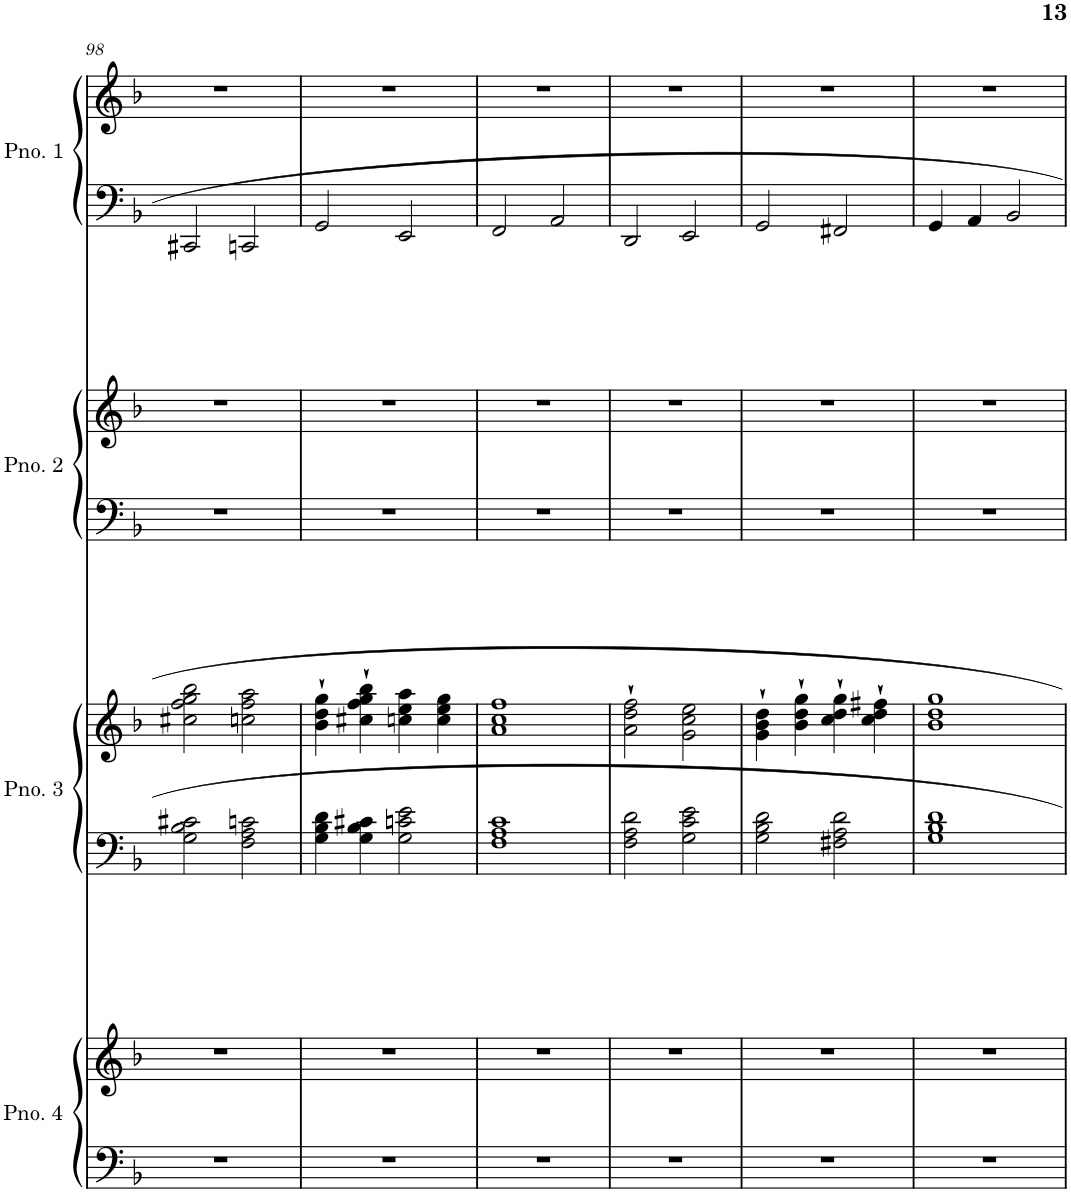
**kern	**kern	**kern	**kern	**kern	**kern	**kern	**kern
*part4	*part4	*part3	*part3	*part2	*part2	*part1	*part1
*staff8	*staff7	*staff6	*staff5	*staff4	*staff3	*staff2	*staff1
*I"Piano 4	*	*I"Piano 3	*	*I"Piano 2	*	*I"Piano 1	*
*I'Pno. 4	*	*I'Pno. 3	*	*I'Pno. 2	*	*I'Pno. 1	*
!!LO:PB:g=z
*clefF4	*clefG2	*clefF4	*clefG2	*clefF4	*clefG2	*clefF4	*clefG2
*k[b-]	*k[b-]	*k[b-]	*k[b-]	*k[b-]	*k[b-]	*k[b-]	*k[b-]
*M4/4	*M4/4	*M4/4	*M4/4	*M4/4	*M4/4	*M4/4	*M4/4
=98	=98	=98	=98	=98	=98	=98	=98
1r	1r	2G\ 2B-\ 2c#X\	2cc#X\ 2ff\ 2gg\ 2bb-\	1r	1r	2CC#X/	1r
.	.	2F\ 2A\ 2cn\	2ccn\ 2ff\ 2aa\	.	.	2CCn/	.
=99	=99	=99	=99	=99	=99	=99	=99
1r	1r	4G\ 4B-\ 4d\	4b-\` 4dd\` 4gg\`	1r	1r	2GG/	1r
.	.	4G\ 4B-\ 4c#X\	4cc#X\` 4ff\` 4gg\` 4bb-\`	.	.	.	.
.	.	2G\ 2cn\ 2e\	4ccn\ 4ee\ 4aa\	.	.	2EE/	.
.	.	.	4cc\ 4ee\ 4gg\	.	.	.	.
=100	=100	=100	=100	=100	=100	=100	=100
1r	1r	1F 1A 1c	1a 1cc 1ff	1r	1r	2FF/	1r
.	.	.	.	.	.	2AA/	.
=101	=101	=101	=101	=101	=101	=101	=101
1r	1r	2F\ 2A\ 2d\	2a\` 2dd\` 2ff\`	1r	1r	2DD/	1r
.	.	2G\ 2c\ 2e\	2g\ 2cc\ 2ee\	.	.	2EE/	.
=102	=102	=102	=102	=102	=102	=102	=102
1r	1r	2G\ 2B-\ 2d\	4g\` 4b-\` 4dd\`	1r	1r	2GG/	1r
.	.	.	4b-\` 4dd\` 4gg\`	.	.	.	.
.	.	2F#X\ 2A\ 2d\	4cc\` 4dd\` 4gg\`	.	.	2FF#X/	.
.	.	.	4cc\` 4dd\` 4ff#X\`	.	.	.	.
=103	=103	=103	=103	=103	=103	=103	=103
1r	1r	1G 1B- 1d	1b- 1dd 1gg	1r	1r	4GG/	1r
.	.	.	.	.	.	4AA/	.
.	.	.	.	.	.	2BB-/	.
=	=	=	=	=	=	=	=
*-	*-	*-	*-	*-	*-	*-	*-
